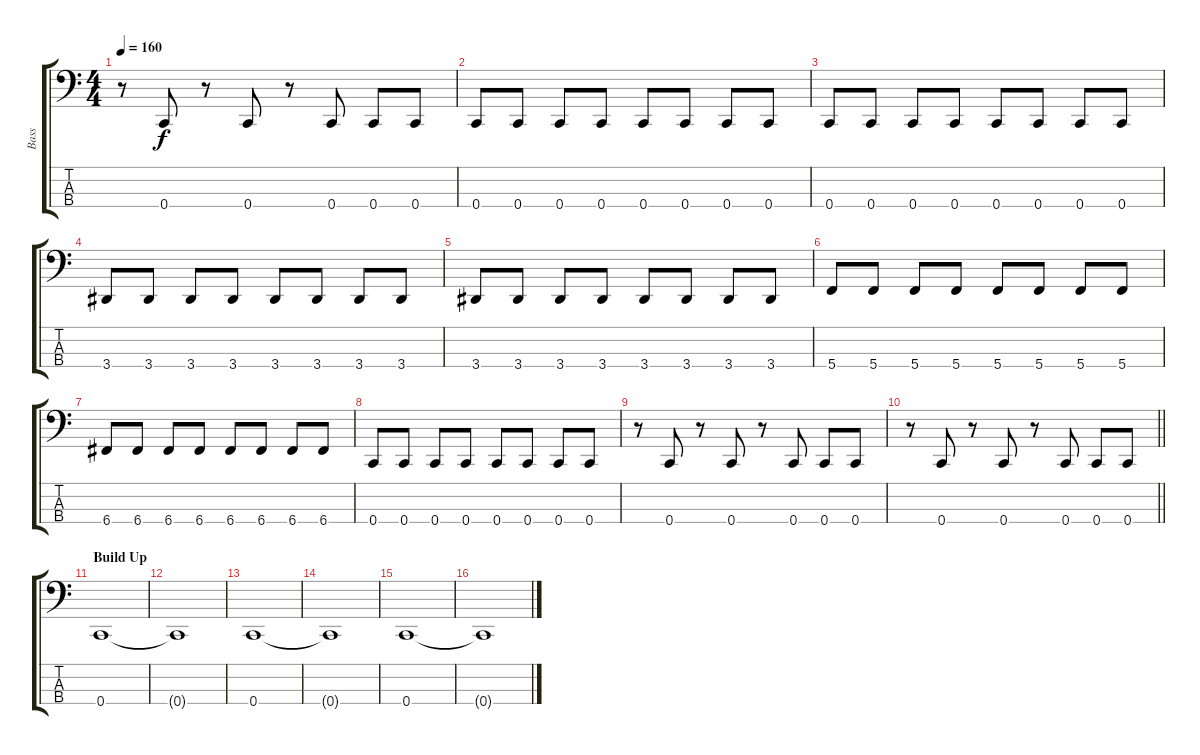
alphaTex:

\track ("Bass" "Bass") {instrument electricbasspick}
\staff {score tabs}
\tuning (F2 C2 G1 C1) {hide}
\ts (4 4)
\tempo 160
\clef f4
\ks c
r.8{dy f} 0.4.8 r.8 0.4.8 r.8 0.4.8 0.4.8 0.4.8 |
0.4.8 0.4.8 0.4.8 0.4.8 0.4.8 0.4.8 0.4.8 0.4.8 |
0.4.8 0.4.8 0.4.8 0.4.8 0.4.8 0.4.8 0.4.8 0.4.8 |
3.4.8 3.4.8 3.4.8 3.4.8 3.4.8 3.4.8 3.4.8 3.4.8 |
3.4.8 3.4.8 3.4.8 3.4.8 3.4.8 3.4.8 3.4.8 3.4.8 |
5.4.8 5.4.8 5.4.8 5.4.8 5.4.8 5.4.8 5.4.8 5.4.8 |
6.4.8 6.4.8 6.4.8 6.4.8 6.4.8 6.4.8 6.4.8 6.4.8 |
0.4.8 0.4.8 0.4.8 0.4.8 0.4.8 0.4.8 0.4.8 0.4.8 |
r.8 0.4.8 r.8 0.4.8 r.8 0.4.8 0.4.8 0.4.8 |
\barLineRight lightlight
r.8 0.4.8 r.8 0.4.8 r.8 0.4.8 0.4.8 0.4.8 |
\section ("" "Build Up")
0.4.1 |
0.4{t}.1 |
0.4.1 |
0.4{t}.1 |
0.4.1 |
0.4{t}.1
